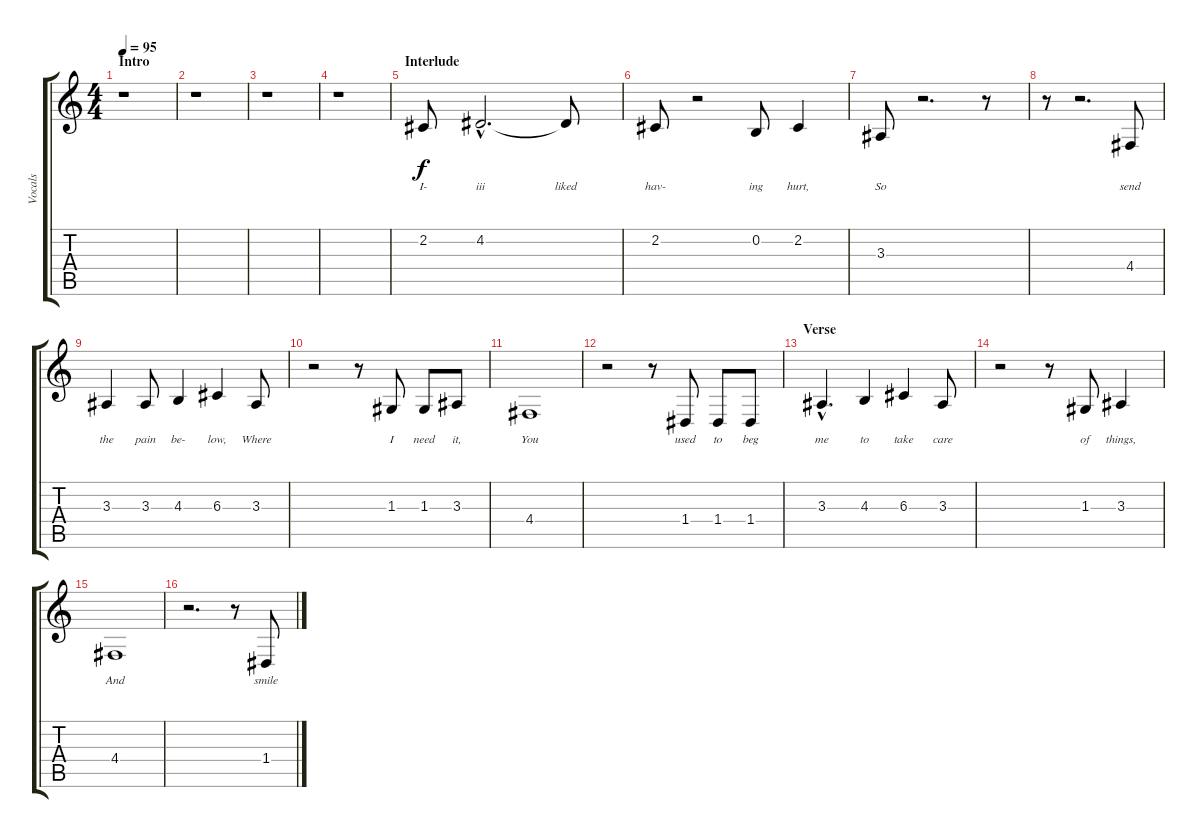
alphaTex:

\track ("Vocals" "Vocals") {instrument trumpet}
\staff {score tabs}
\tuning (E4 B3 G3 D3 A2 E2) {hide}
\ts (4 4)
\section ("" "Intro")
\tempo 95
\clef g2
\ks c
r.1{dy f instrument trumpet} |
r.1 |
r.1 |
r.1 |
\section ("" "Interlude")
2.2.8{lyrics (0 "I-") lyrics (1 "") lyrics (2 "") lyrics (3 "") lyrics (4 "")} 4.2{hac}.2{d lyrics (0 "iii") lyrics (1 "") lyrics (2 "") lyrics (3 "") lyrics (4 "")} 4.2{t}.8{lyrics (0 "liked") lyrics (1 "") lyrics (2 "") lyrics (3 "") lyrics (4 "")} |
2.2.8{lyrics (0 "hav-") lyrics (1 "") lyrics (2 "") lyrics (3 "") lyrics (4 "")} r.2 0.2.8{lyrics (0 "ing") lyrics (1 "") lyrics (2 "") lyrics (3 "") lyrics (4 "")} 2.2.4{lyrics (0 "hurt,") lyrics (1 "") lyrics (2 "") lyrics (3 "") lyrics (4 "")} |
3.3.8{lyrics (0 "So") lyrics (1 "") lyrics (2 "") lyrics (3 "") lyrics (4 "")} r.2{d} r.8 |
r.8 r.2{d} 4.4.8{lyrics (0 "send") lyrics (1 "") lyrics (2 "") lyrics (3 "") lyrics (4 "")} |
3.3.4{lyrics (0 "the") lyrics (1 "") lyrics (2 "") lyrics (3 "") lyrics (4 "")} 3.3.8{lyrics (0 "pain") lyrics (1 "") lyrics (2 "") lyrics (3 "") lyrics (4 "")} 4.3.4{lyrics (0 "be-") lyrics (1 "") lyrics (2 "") lyrics (3 "") lyrics (4 "")} 6.3.4{lyrics (0 "low,") lyrics (1 "") lyrics (2 "") lyrics (3 "") lyrics (4 "")} 3.3.8{lyrics (0 "Where") lyrics (1 "") lyrics (2 "") lyrics (3 "") lyrics (4 "")} |
r.2 r.8 1.3.8{lyrics (0 "I") lyrics (1 "") lyrics (2 "") lyrics (3 "") lyrics (4 "")} 1.3.8{lyrics (0 "need") lyrics (1 "") lyrics (2 "") lyrics (3 "") lyrics (4 "")} 3.3.8{lyrics (0 "it,") lyrics (1 "") lyrics (2 "") lyrics (3 "") lyrics (4 "")} |
4.4.1{lyrics (0 "You") lyrics (1 "") lyrics (2 "") lyrics (3 "") lyrics (4 "")} |
r.2 r.8 1.4.8{lyrics (0 "used") lyrics (1 "") lyrics (2 "") lyrics (3 "") lyrics (4 "")} 1.4.8{lyrics (0 "to") lyrics (1 "") lyrics (2 "") lyrics (3 "") lyrics (4 "")} 1.4.8{lyrics (0 "beg") lyrics (1 "") lyrics (2 "") lyrics (3 "") lyrics (4 "")} |
\section ("" "Verse")
3.3{hac}.4{d lyrics (0 "me") lyrics (1 "") lyrics (2 "") lyrics (3 "") lyrics (4 "")} 4.3.4{lyrics (0 "to") lyrics (1 "") lyrics (2 "") lyrics (3 "") lyrics (4 "")} 6.3.4{lyrics (0 "take") lyrics (1 "") lyrics (2 "") lyrics (3 "") lyrics (4 "")} 3.3.8{lyrics (0 "care") lyrics (1 "") lyrics (2 "") lyrics (3 "") lyrics (4 "")} |
r.2 r.8 1.3.8{lyrics (0 "of") lyrics (1 "") lyrics (2 "") lyrics (3 "") lyrics (4 "")} 3.3.4{lyrics (0 "things,") lyrics (1 "") lyrics (2 "") lyrics (3 "") lyrics (4 "")} |
4.4.1{lyrics (0 "And") lyrics (1 "") lyrics (2 "") lyrics (3 "") lyrics (4 "")} |
r.2{d} r.8 1.4.8{lyrics (0 "smile") lyrics (1 "") lyrics (2 "") lyrics (3 "") lyrics (4 "")}
